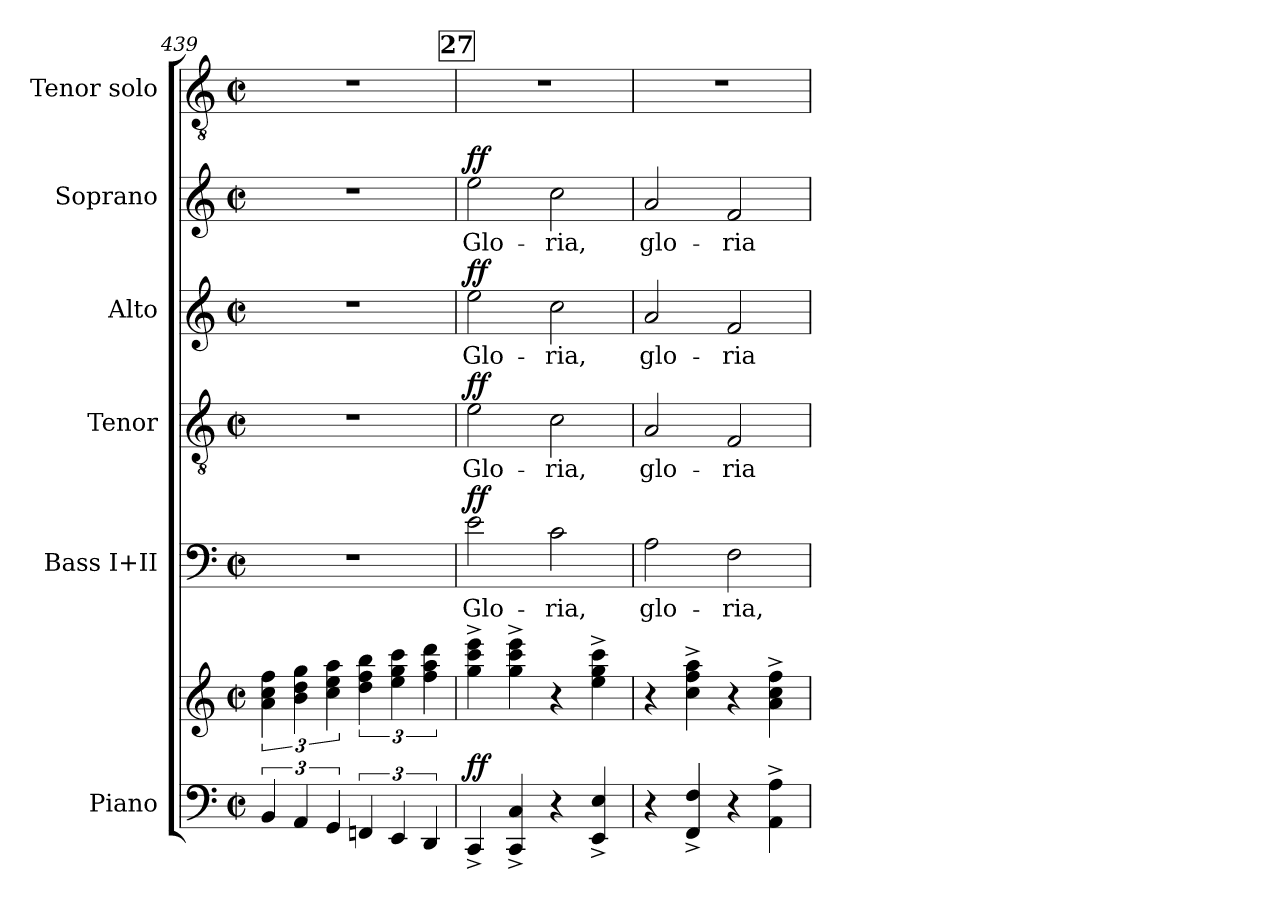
**kern	**kern	**dynam	**kern	**text	**dynam	**kern	**text	**dynam	**kern	**text	**dynam	**kern	**text	**dynam	**kern
*part6	*part6	*part6	*part5	*part5	*part5	*part4	*part4	*part4	*part3	*part3	*part3	*part2	*part2	*part2	*part1
*staff7	*staff6	*staff6/7	*staff5	*staff5	*staff5	*staff4	*staff4	*staff4	*staff3	*staff3	*staff3	*staff2	*staff2	*staff2	*staff1
*I"Piano	*	*	*I"Bass I+II	*	*	*I"Tenor	*	*	*I"Alto	*	*	*I"Soprano	*	*	*I"Tenor solo
*I'Pno.	*	*	*I'B.I+II	*	*	*I'T.	*	*	*I'A.	*	*	*I'S.	*	*	*I'T.s
*clefF4	*clefG2	*	*clefF4	*	*	*clefGv2	*	*	*clefG2	*	*	*clefG2	*	*	*clefGv2
*k[]	*k[]	*	*k[]	*	*	*k[]	*	*	*k[]	*	*	*k[]	*	*	*k[]
*M2/2	*M2/2	*	*M2/2	*	*	*M2/2	*	*	*M2/2	*	*	*M2/2	*	*	*M2/2
*met(c|)	*met(c|)	*	*met(c|)	*	*	*met(c|)	*	*	*met(c|)	*	*	*met(c|)	*	*	*met(c|)
=439	=439	=439	=439	=439	=439	=439	=439	=439	=439	=439	=439	=439	=439	=439	=439
6BB/	6a\ 6cc\ 6ff\	.	1r	.	.	1r	.	.	1r	.	.	1r	.	.	1r
6AA/	6b\ 6dd\ 6gg\	.	.	.	.	.	.	.	.	.	.	.	.	.	.
6GG/	6cc\ 6ee\ 6aa\	.	.	.	.	.	.	.	.	.	.	.	.	.	.
6FFn/	6dd\ 6ff\ 6bb\	.	.	.	.	.	.	.	.	.	.	.	.	.	.
6EE/	6ee\ 6gg\ 6ccc\	.	.	.	.	.	.	.	.	.	.	.	.	.	.
6DD/	6ff\ 6aa\ 6ddd\	.	.	.	.	.	.	.	.	.	.	.	.	.	.
!!LO:PB:g=z
!!LO:REH:place=s1:a:B:fs=14:t=27
=440	=440	=440	=440	=440	=440	=440	=440	=440	=440	=440	=440	=440	=440	=440	=440
!	!	!LO:DY:a=2	!	!	!LO:DY:a	!	!	!LO:DY:a	!	!	!LO:DY:a	!	!	!LO:DY:a	!
4CC^/	4gg\^ 4ccc\^ 4eee\^	ff	2e\	Glo-	ff	2e\	Glo-	ff	2ee\	Glo-	ff	2ee\	Glo-	ff	1r
4CC/^ 4C/^	4gg\^ 4ccc\^ 4eee\^	.	.	.	.	.	.	.	.	.	.	.	.	.	.
4r	4r	.	2c\	-ria,	.	2c\	-ria,	.	2cc\	-ria,	.	2cc\	-ria,	.	.
4EE/^ 4E/^	4ee\^ 4gg\^ 4ccc\^	.	.	.	.	.	.	.	.	.	.	.	.	.	.
=441	=441	=441	=441	=441	=441	=441	=441	=441	=441	=441	=441	=441	=441	=441	=441
4r	4r	.	2A\	glo-	.	2A/	glo-	.	2a/	glo-	.	2a/	glo-	.	1r
4FF/^ 4F/^	4cc\^ 4ff\^ 4aa\^	.	.	.	.	.	.	.	.	.	.	.	.	.	.
4r	4r	.	2F\	-ria,	.	2F/	-ria	.	2f/	-ria	.	2f/	-ria	.	.
4AA\^ 4A\^	4a\^ 4cc\^ 4ff\^	.	.	.	.	.	.	.	.	.	.	.	.	.	.
=	=	=	=	=	=	=	=	=	=	=	=	=	=	=	=
*-	*-	*-	*-	*-	*-	*-	*-	*-	*-	*-	*-	*-	*-	*-	*-
